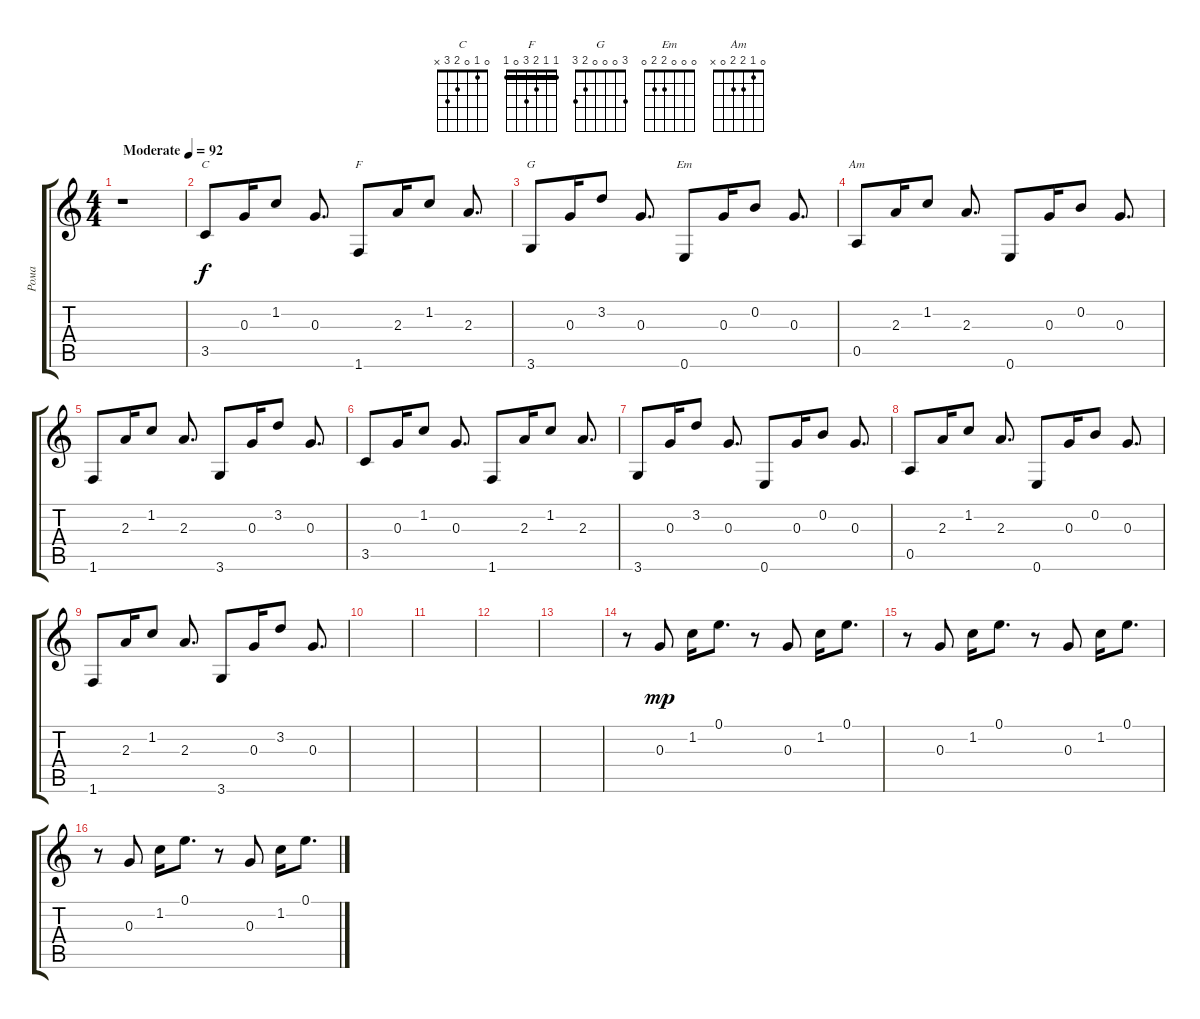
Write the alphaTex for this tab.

\track ("Рома" "Рома") {instrument acousticguitarsteel}
\staff {score tabs}
\tuning (E4 B3 G3 D3 A2 E2) {hide}
\chord ("C" 0 1 0 2 3 x)
\chord ("F" 1 1 2 3 0 1) {barre 1}
\chord ("G" 3 0 0 0 2 3)
\chord ("Em" 0 0 0 2 2 0)
\chord ("Am" 0 1 2 2 0 x)
\ts (4 4)
\tempo (92 "Moderate")
\clef g2
\ks c
r.1{dy f instrument acousticguitarsteel} |
3.5.8{ch "C"} 0.3.16 1.2.8 0.3.8{d} 1.6.8{ch "F"} 2.3.16 1.2.8 2.3.8{d} |
3.6.8{ch "G"} 0.3.16 3.2.8 0.3.8{d} 0.6.8{ch "Em"} 0.3.16 0.2.8 0.3.8{d} |
0.5.8{ch "Am"} 2.3.16 1.2.8 2.3.8{d} 0.6.8 0.3.16 0.2.8 0.3.8{d} |
1.6.8 2.3.16 1.2.8 2.3.8{d} 3.6.8 0.3.16 3.2.8 0.3.8{d} |
3.5.8 0.3.16 1.2.8 0.3.8{d} 1.6.8 2.3.16 1.2.8 2.3.8{d} |
3.6.8 0.3.16 3.2.8 0.3.8{d} 0.6.8 0.3.16 0.2.8 0.3.8{d} |
0.5.8 2.3.16 1.2.8 2.3.8{d} 0.6.8 0.3.16 0.2.8 0.3.8{d} |
1.6.8 2.3.16 1.2.8 2.3.8{d} 3.6.8 0.3.16 3.2.8 0.3.8{d} |
|
|
|
|
r.8 0.3.8{dy mp} 1.2.16 0.1.8{d} r.8 0.3.8 1.2.16 0.1.8{d} |
r.8 0.3.8 1.2.16 0.1.8{d} r.8 0.3.8 1.2.16 0.1.8{d} |
r.8 0.3.8 1.2.16 0.1.8{d} r.8 0.3.8 1.2.16 0.1.8{d}
